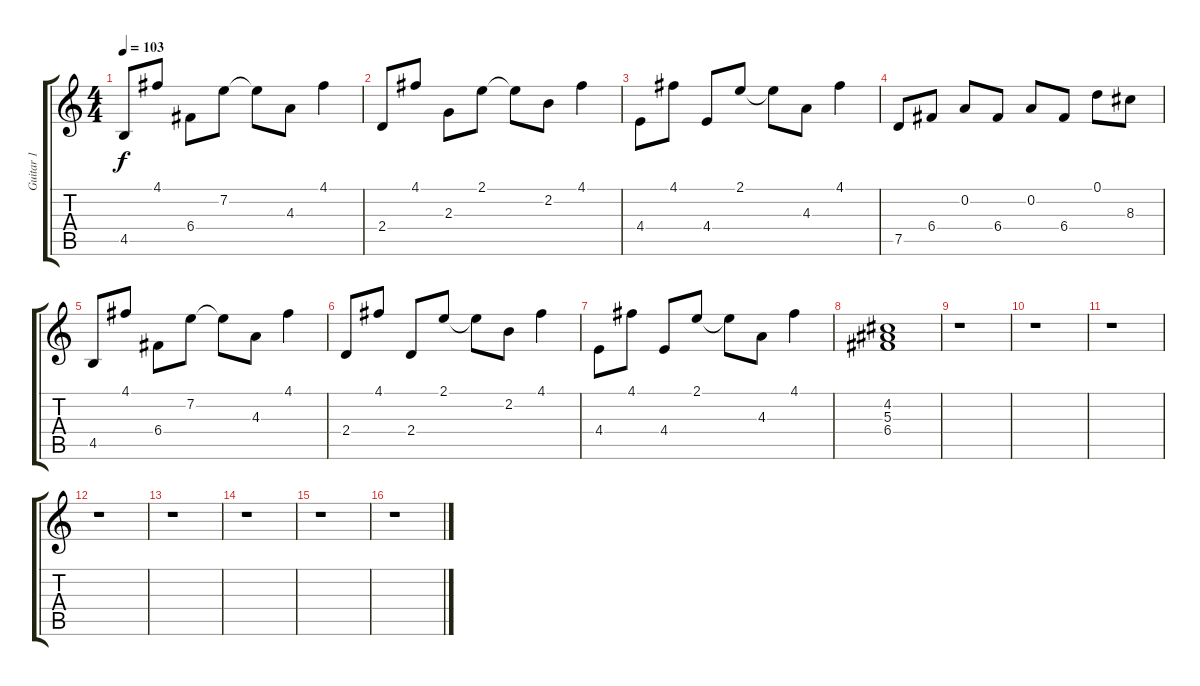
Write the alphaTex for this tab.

\track ("Guitar 1" "Guitar 1") {instrument acousticguitarsteel}
\staff {score tabs}
\tuning (D4 A3 F3 C3 G2 D2) {hide}
\ts (4 4)
\tempo 103
\clef g2
\ks c
4.5.8{dy f} 4.1.8 6.4.8 7.2.8 7.2{t}.8 4.3.8 4.1.4 |
2.4.8 4.1.8 2.3.8 2.1.8 2.1{t}.8 2.2.8 4.1.4 |
4.4.8 4.1.8 4.4.8 2.1.8 2.1{t}.8 4.3.8 4.1.4 |
7.5.8 6.4.8 0.2.8 6.4.8 0.2.8 6.4.8 0.1.8 8.3.8 |
4.5.8 4.1.8 6.4.8 7.2.8 7.2{t}.8 4.3.8 4.1.4 |
2.4.8 4.1.8 2.4.8 2.1.8 2.1{t}.8 2.2.8 4.1.4 |
4.4.8 4.1.8 4.4.8 2.1.8 2.1{t}.8 4.3.8 4.1.4 |
(4.2 5.3 6.4).1 |
r.1 |
r.1 |
r.1 |
r.1 |
r.1 |
r.1 |
r.1 |
r.1
